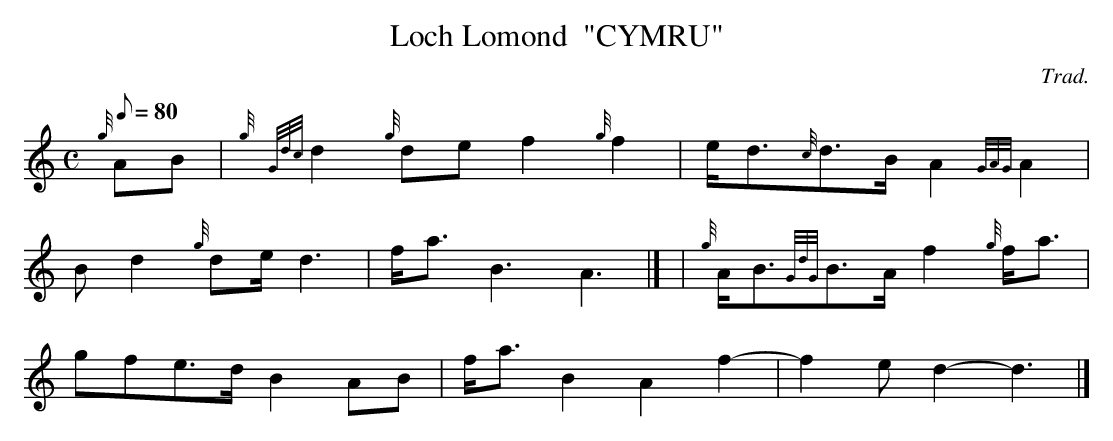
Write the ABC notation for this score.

X:1
T:Loch Lomond  "CYMRU"
M:C
L:1/8
Q:80
C:Trad.
K:HP
{g}AB|
{g}{Gdc}d2{g}def2{g}f2|
e/2d3/2{c}d3/2B/2A2{GAG}A2|  !
Bd2{g}de/2d3|
f/2a3/2B3A3|] |
{g}A/2B3/2{GdG}B3/2A/2f2{g}f/2a3/2|  !
gfe3/2d/2B2AB|
f/2a3/2B2A2f2|
-f2ed2-d3|]  !
